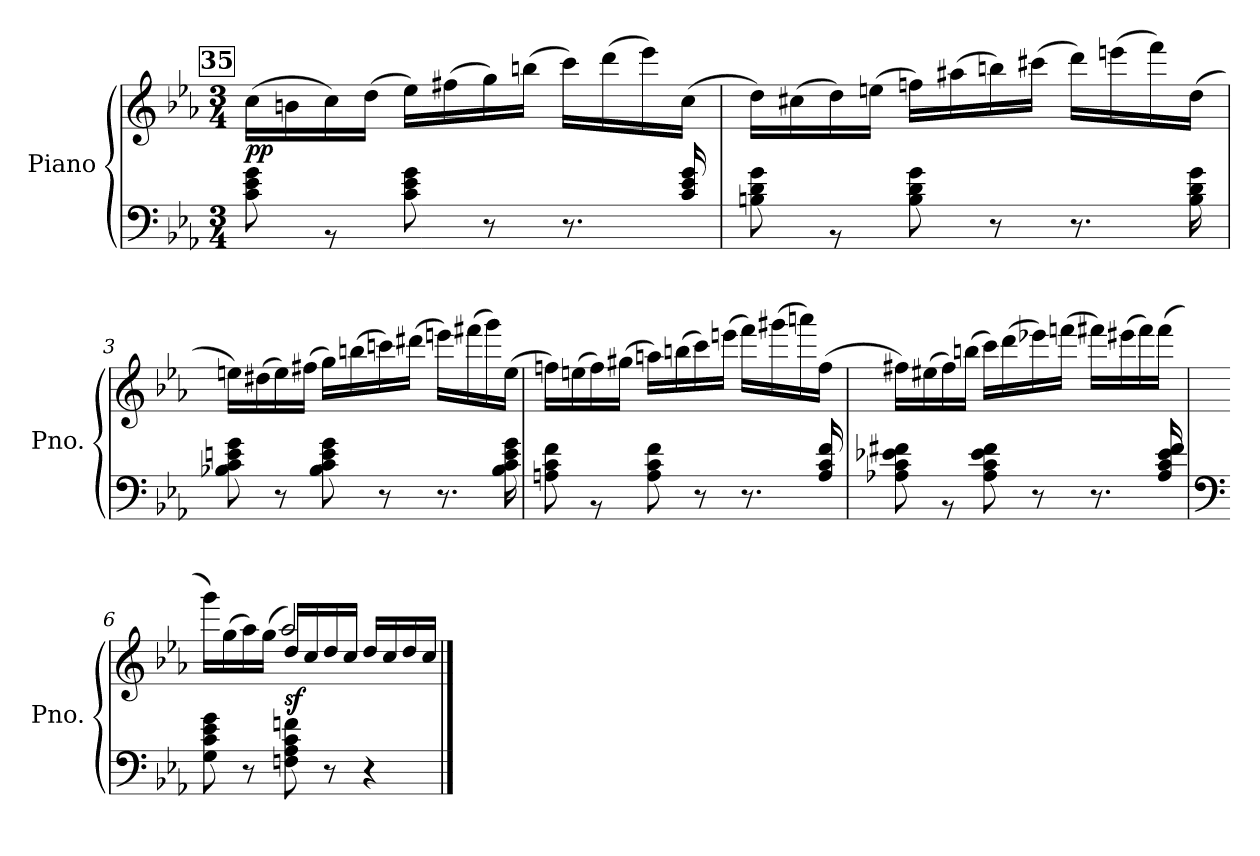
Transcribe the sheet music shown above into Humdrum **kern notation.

**kern	**kern	**dynam
*part1	*part1	*part1
*staff2	*staff1	*staff1/2
*I"Piano	*	*
*I'Pno.	*	*
*clefF4	*clefG2	*
*k[b-e-a-]	*k[b-e-a-]	*
*M3/4	*M3/4	*
!!LO:REH:place=s1:a:B:fs=14:t=35
=1	=1	=1
!	!	!LO:DY:b
8c\ 8e-\ 8g\	(>16cc\LL	pp
.	16bn\	.
8rBB	16cc\)	.
.	(>16dd\JJ	.
8c\ 8e-\ 8g\	16ee-\LL)	.
.	(>16ff#X\	.
8r	16gg\)	.
.	(>16bbn\JJ	.
8.r	16ccc\LL)	.
.	(>16ddd\	.
.	16eee-\)	.
16c/ 16e-/ 16g/	(>16cc\JJ	.
=2	=2	=2
8Bn\ 8d\ 8g\	16dd\LL)	.
.	(>16cc#X\	.
8rBB	16dd\)	.
.	(>16een\JJ	.
8B\ 8d\ 8g\	16ffn\LL)	.
.	(>16aa#X\	.
8r	16bbn\)	.
.	(>16ccc#X\JJ	.
8.r	16ddd\LL)	.
.	(>16eeen\	.
.	16fff\)	.
16B\ 16d\ 16g\	(>16dd\JJ	.
!!LO:LB:g=z
=3	=3	=3
8B-X\ 8c\ 8en\ 8g\	16een\LL)	.
.	(>16dd#X\	.
8r	16ee\)	.
.	(>16ff#X\JJ	.
8B-\ 8c\ 8e\ 8g\	16gg\LL)	.
.	(>16bbn\	.
8r	16cccn\)	.
.	(>16ddd#X\JJ	.
8.r	16eeen\LL)	.
.	(>16fff#X\	.
.	16ggg\)	.
16B-\ 16c\ 16e\ 16g\	(>16ee\JJ	.
=4	=4	=4
8An\<<< 8c\<<< 8f\<<<	16ffn\LL)	.
.	(>16een\	.
8rBB	16ff\)	.
.	(>16gg#X\JJ	.
8A\ 8c\ 8f\	16aan\LL)	.
.	(>16bbn\	.
8r	16ccc\)	.
.	(>16eeen\JJ	.
8.r	16fff\LL)	.
.	(>16ggg#X\	.
.	16aaan\)	.
16A/<<< 16c/<<< 16f/<<<	(>16ff\JJ	.
!!LO:LB:g=z
=5	=5	=5
8A-X\ 8c\ 8e-X\ 8f#X\	16ff#X\LL)	.
.	(>16ee#X\	.
8rBB	16ff#\)	.
.	(>16bbn\JJ	.
8A-\ 8c\ 8e-\ 8f#\	16ccc\LL)	.
.	(>16ddd\	.
8r	16eee-X\)	.
.	(>16fffn\JJ	.
8.r	16fff#X\LL)	.
.	(>16eee#X\	.
.	16fff#\)	.
16A-/<<< 16c/<<< 16e-/<<< 16f#/<<<	(>16fff#\JJ	.
=6	=6	=6
*clefF4	*	*
*	*^	*
8G\ 8c\ 8e-\ 8g\	16ggg\LL)	4ryy	.
.	(>16gg\	.	.
8r	16aa-\)	.	.
.	(>16gg\JJ	.	.
!	!	!	!LO:DY:b
8Fn\ 8A-\ 8c\ 8fn\	16dd/LL	2aa-/)	sf
.	16cc/	.	.
8r	16dd/	.	.
.	16cc/JJ	.	.
4r	16dd/LL	.	.
.	16cc/	.	.
.	16dd/	.	.
.	16cc/JJ	.	.
*	*v	*v	*
==	==	==
*-	*-	*-
